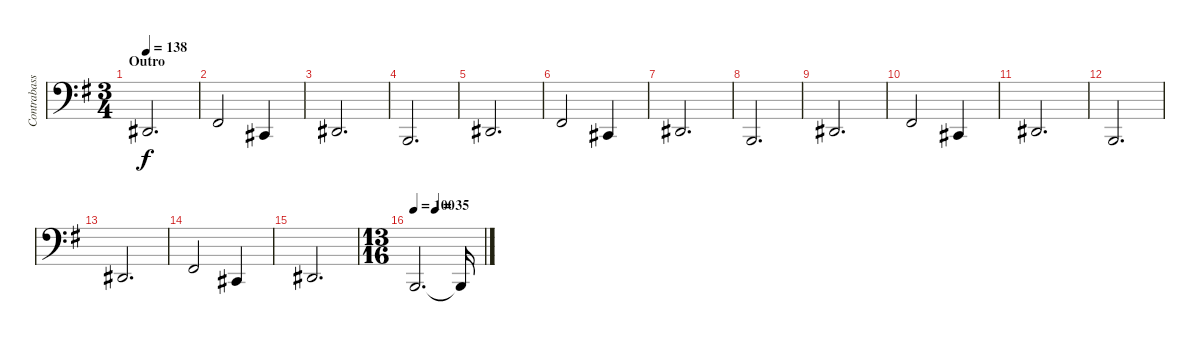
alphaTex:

\track ("Contrabasses" "Contrabass") {instrument stringensemble1}
\staff {score}
\tuning (Gb2 Db2 Ab1 Eb1) {hide}
\ts (3 4)
\section ("" "Outro")
\tempo 138
\clef f4
\ks eminor
7.3.2{d dy f} |
5.2.2 5.3.4 |
7.3.2{d} |
3.3.2{d} |
7.3.2{d} |
5.2.2 5.3.4 |
7.3.2{d} |
3.3.2{d} |
7.3.2{d} |
5.2.2 5.3.4 |
7.3.2{d} |
3.3.2{d} |
7.3.2{d} |
5.2.2 5.3.4 |
7.3.2{d} |
\ts (13 16)
\tempo 100
\tempo (35 0.3076923076923077)
3.3.2{d} 3.3{t}.16
